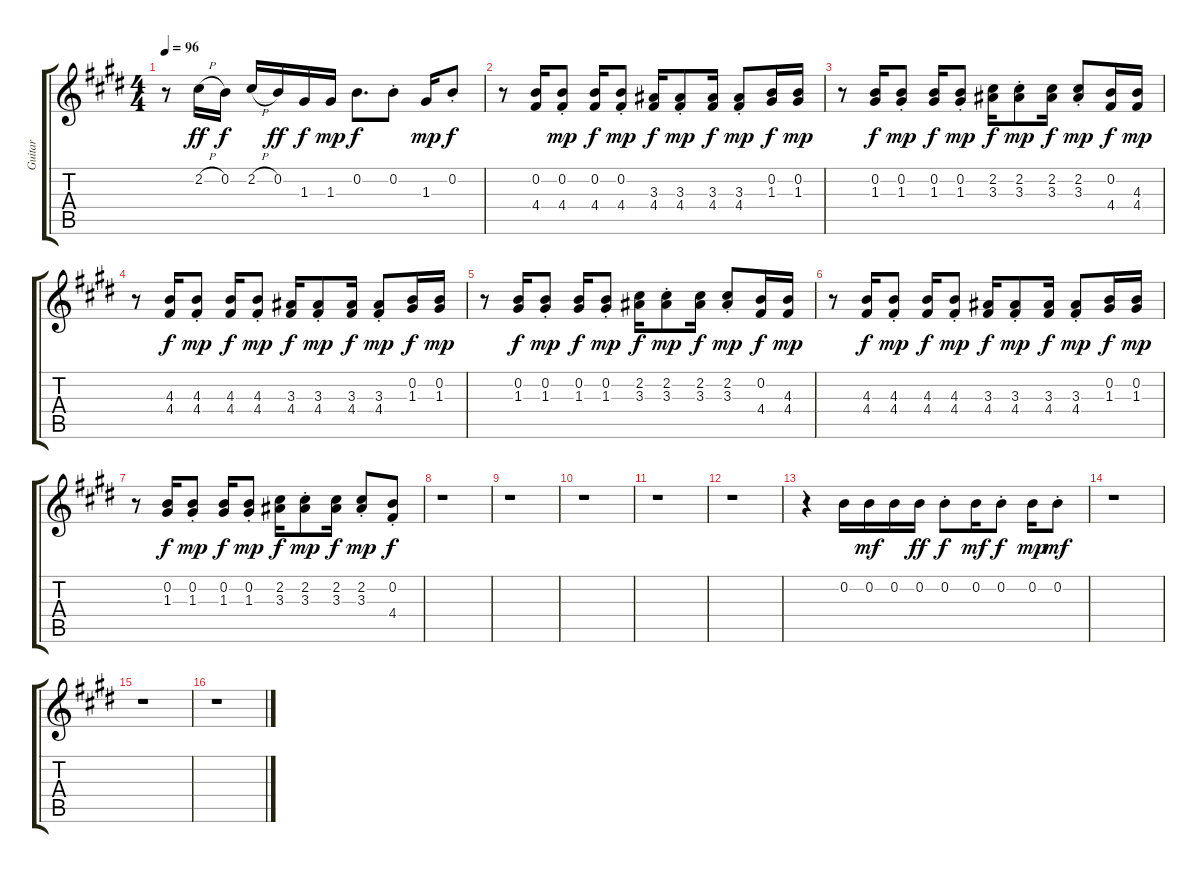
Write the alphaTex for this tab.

\track ("Guitar" "Guitar") {instrument electricguitarmuted}
\staff {score tabs}
\tuning (E4 B3 G3 D3 A2 E2) {hide}
\ts (4 4)
\tempo 96
\clef g2
\ks e
r.8{dy f} 2.2{h}.16{dy ff} 0.2.16{dy f} 2.2{h}.16 0.2.16{dy ff} 1.3.16{dy f} 1.3.16{dy mp} 0.2.8{d dy f} 0.2{st}.8 1.3.16{dy mp} 0.2{st}.8{dy f} |
r.8 (0.2 4.4).16 (0.2{st} 4.4{st}).8{dy mp} (0.2 4.4).16{dy f} (0.2{st} 4.4{st}).8{dy mp} (3.3 4.4).16{dy f} (3.3{st} 4.4{st}).8{dy mp} (3.3 4.4).16{dy f} (3.3{st} 4.4{st}).8{dy mp} (0.2 1.3).16{dy f} (0.2 1.3).16{dy mp} |
r.8 (0.2 1.3).16{dy f} (0.2{st} 1.3{st}).8{dy mp} (0.2 1.3).16{dy f} (0.2{st} 1.3{st}).8{dy mp} (2.2 3.3).16{dy f} (2.2{st} 3.3{st}).8{dy mp} (2.2 3.3).16{dy f} (2.2{st} 3.3{st}).8{dy mp} (0.2 4.4).16{dy f} (4.3 4.4).16{dy mp} |
r.8 (4.3 4.4).16{dy f} (4.3{st} 4.4{st}).8{dy mp} (4.3 4.4).16{dy f} (4.3{st} 4.4{st}).8{dy mp} (3.3 4.4).16{dy f} (3.3{st} 4.4{st}).8{dy mp} (3.3 4.4).16{dy f} (3.3{st} 4.4{st}).8{dy mp} (0.2 1.3).16{dy f} (0.2 1.3).16{dy mp} |
r.8 (0.2 1.3).16{dy f} (0.2{st} 1.3{st}).8{dy mp} (0.2 1.3).16{dy f} (0.2{st} 1.3{st}).8{dy mp} (2.2 3.3).16{dy f} (2.2{st} 3.3{st}).8{dy mp} (2.2 3.3).16{dy f} (2.2{st} 3.3{st}).8{dy mp} (0.2 4.4).16{dy f} (4.3 4.4).16{dy mp} |
r.8 (4.3 4.4).16{dy f} (4.3{st} 4.4{st}).8{dy mp} (4.3 4.4).16{dy f} (4.3{st} 4.4{st}).8{dy mp} (3.3 4.4).16{dy f} (3.3{st} 4.4{st}).8{dy mp} (3.3 4.4).16{dy f} (3.3{st} 4.4{st}).8{dy mp} (0.2 1.3).16{dy f} (0.2 1.3).16{dy mp} |
r.8 (0.2 1.3).16{dy f} (0.2{st} 1.3{st}).8{dy mp} (0.2 1.3).16{dy f} (0.2{st} 1.3{st}).8{dy mp} (2.2 3.3).16{dy f} (2.2{st} 3.3{st}).8{dy mp} (2.2 3.3).16{dy f} (2.2{st} 3.3{st}).8{dy mp} (0.2{st} 4.4{st}).8{dy f} |
r.1 |
r.1 |
r.1 |
r.1 |
r.1 |
r.4 0.2.16 0.2.16{dy mf} 0.2.16 0.2.16{dy ff} 0.2{st}.8{dy f} 0.2.16{dy mf} 0.2{st}.8{dy f} 0.2.16{dy mp} 0.2{st}.8{dy mf} |
r.1 |
r.1 |
r.1
